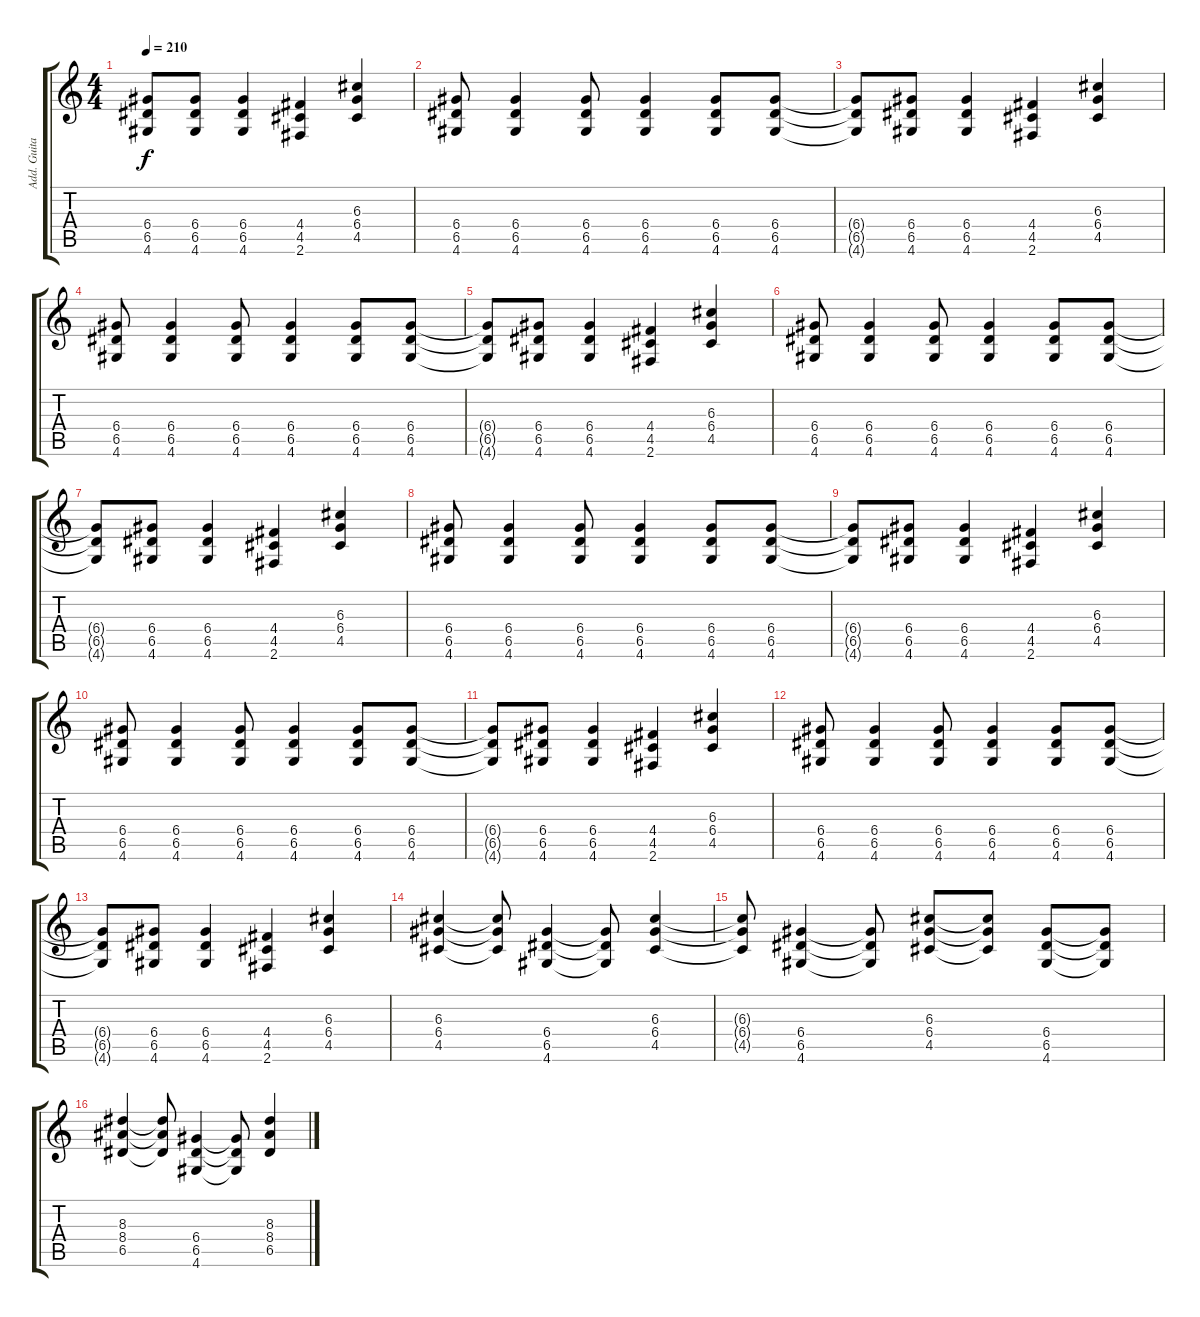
\track ("Add. Guitar 1" "Add. Guita") {instrument distortionguitar}
\staff {score tabs}
\tuning (E4 B3 G3 D3 A2 E2) {hide}
\ts (4 4)
\tempo 210
\clef g2
\ks c
(6.4{t} 6.5{t} 4.6{t}).8{dy f} (6.4 6.5 4.6).8 (6.4 6.5 4.6).4 (4.4 4.5 2.6).4 (6.3 6.4 4.5).4 |
(6.4 6.5 4.6).8 (6.4 6.5 4.6).4 (6.4 6.5 4.6).8 (6.4 6.5 4.6).4 (6.4 6.5 4.6).8 (6.4 6.5 4.6).8 |
(6.4{t} 6.5{t} 4.6{t}).8 (6.4 6.5 4.6).8 (6.4 6.5 4.6).4 (4.4 4.5 2.6).4 (6.3 6.4 4.5).4 |
(6.4 6.5 4.6).8 (6.4 6.5 4.6).4 (6.4 6.5 4.6).8 (6.4 6.5 4.6).4 (6.4 6.5 4.6).8 (6.4 6.5 4.6).8 |
(6.4{t} 6.5{t} 4.6{t}).8 (6.4 6.5 4.6).8 (6.4 6.5 4.6).4 (4.4 4.5 2.6).4 (6.3 6.4 4.5).4 |
(6.4 6.5 4.6).8 (6.4 6.5 4.6).4 (6.4 6.5 4.6).8 (6.4 6.5 4.6).4 (6.4 6.5 4.6).8 (6.4 6.5 4.6).8 |
(6.4{t} 6.5{t} 4.6{t}).8 (6.4 6.5 4.6).8 (6.4 6.5 4.6).4 (4.4 4.5 2.6).4 (6.3 6.4 4.5).4 |
(6.4 6.5 4.6).8 (6.4 6.5 4.6).4 (6.4 6.5 4.6).8 (6.4 6.5 4.6).4 (6.4 6.5 4.6).8 (6.4 6.5 4.6).8 |
(6.4{t} 6.5{t} 4.6{t}).8 (6.4 6.5 4.6).8 (6.4 6.5 4.6).4 (4.4 4.5 2.6).4 (6.3 6.4 4.5).4 |
(6.4 6.5 4.6).8 (6.4 6.5 4.6).4 (6.4 6.5 4.6).8 (6.4 6.5 4.6).4 (6.4 6.5 4.6).8 (6.4 6.5 4.6).8 |
(6.4{t} 6.5{t} 4.6{t}).8 (6.4 6.5 4.6).8 (6.4 6.5 4.6).4 (4.4 4.5 2.6).4 (6.3 6.4 4.5).4 |
(6.4 6.5 4.6).8 (6.4 6.5 4.6).4 (6.4 6.5 4.6).8 (6.4 6.5 4.6).4 (6.4 6.5 4.6).8 (6.4 6.5 4.6).8 |
(6.4{t} 6.5{t} 4.6{t}).8 (6.4 6.5 4.6).8 (6.4 6.5 4.6).4 (4.4 4.5 2.6).4 (6.3 6.4 4.5).4 |
(6.3 6.4 4.5).4 (6.3{t} 6.4{t} 4.5{t}).8 (6.4 6.5 4.6).4 (6.4{t} 6.5{t} 4.6{t}).8 (6.3 6.4 4.5).4 |
(6.3{t} 6.4{t} 4.5{t}).8 (6.4 6.5 4.6).4 (6.4{t} 6.5{t} 4.6{t}).8 (6.3 6.4 4.5).8 (6.3{t} 6.4{t} 4.5{t}).8 (6.4 6.5 4.6).8 (6.4{t} 6.5{t} 4.6{t}).8 |
(8.3 8.4 6.5).4 (8.3{t} 8.4{t} 6.5{t}).8 (6.4 6.5 4.6).4 (6.4{t} 6.5{t} 4.6{t}).8 (8.3 8.4 6.5).4
